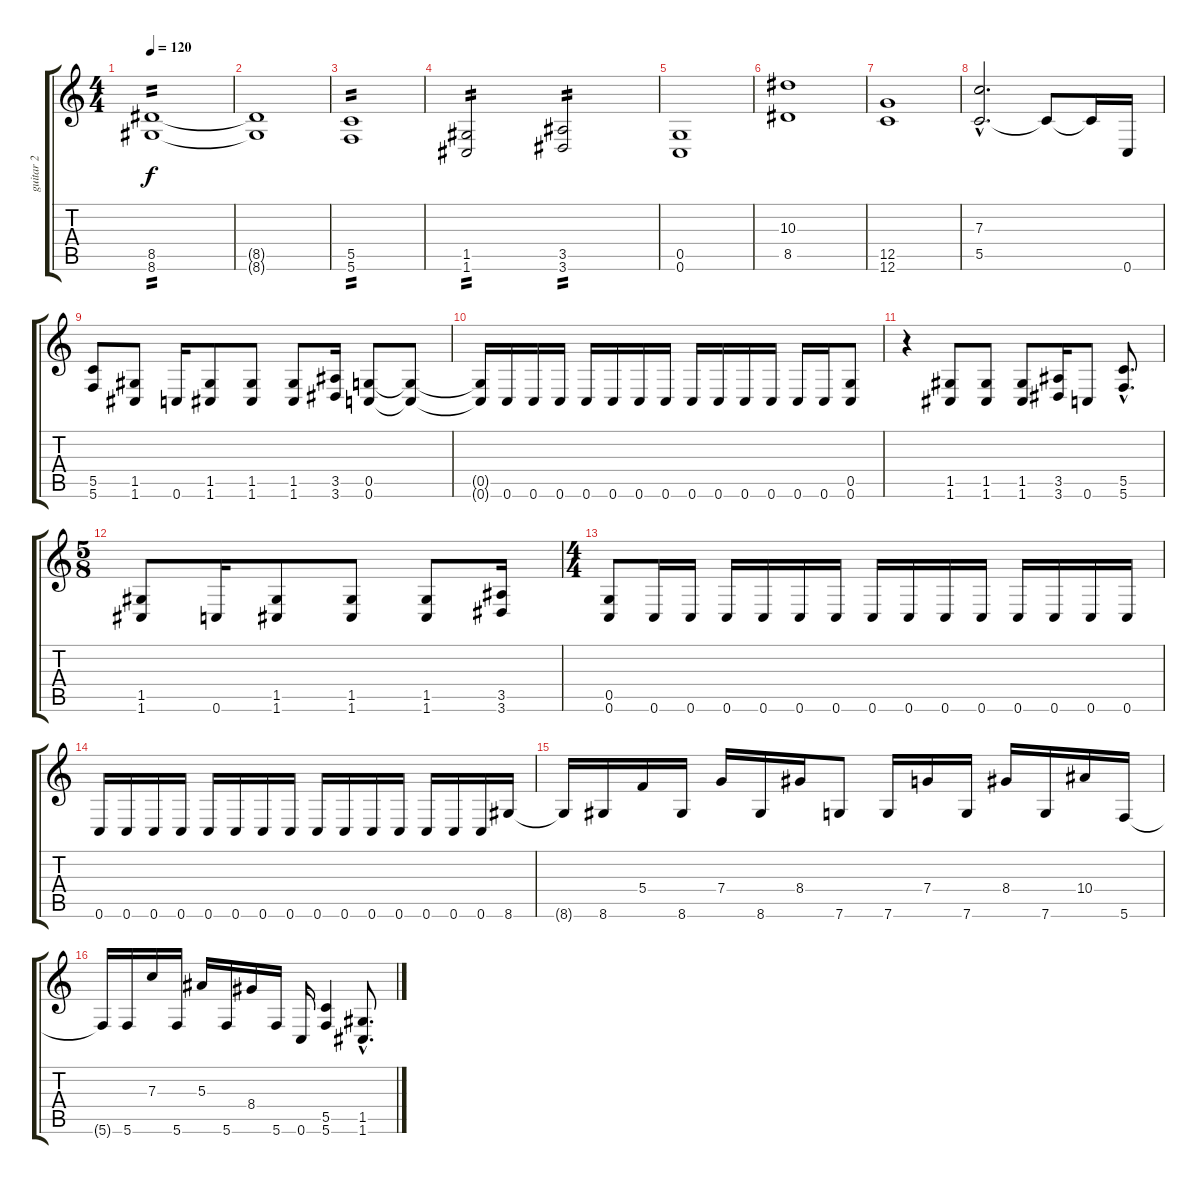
\track ("guitar 2" "guitar 2") {instrument overdrivenguitar}
\staff {score tabs}
\tuning (D4 A3 F3 C3 G2 C2) {hide}
\ts (4 4)
\tempo 120
\clef g2
\ks c
(8.5 8.6).1{tp 2 dy f} |
(8.5{t} 8.6{t}).1 |
(5.5 5.6).1{tp 2} |
(1.5 1.6).2{tp 2} (3.5 3.6).2{tp 2} |
(0.5 0.6).1 |
(10.3 8.5).1 |
(12.5 12.6).1 |
(7.3{hac} 5.5{hac}).2{d} 5.5{t}.8 5.5{t}.16 0.6.16 |
(5.5 5.6).8 (1.5 1.6).8 0.6.16 (1.5 1.6).8 (1.5 1.6).8 (1.5 1.6).8 (3.5 3.6).16 (0.5 0.6).8 (0.5{t} 0.6{t}).8 |
(0.5{t} 0.6{t}).16 0.6.16 0.6.16 0.6.16 0.6.16 0.6.16 0.6.16 0.6.16 0.6.16 0.6.16 0.6.16 0.6.16 0.6.16 0.6.16 (0.5 0.6).8 |
r.4 (1.5 1.6).8 (1.5 1.6).8 (1.5 1.6).8 (3.5 3.6).16 0.6.8 (5.5{hac} 5.6{hac}).8{d} |
\ts (5 8)
(1.5 1.6).8 0.6.16 (1.5 1.6).8 (1.5 1.6).8 (1.5 1.6).8 (3.5 3.6).16 |
\ts (4 4)
(0.5 0.6).8 0.6.16 0.6.16 0.6.16 0.6.16 0.6.16 0.6.16 0.6.16 0.6.16 0.6.16 0.6.16 0.6.16 0.6.16 0.6.16 0.6.16 |
0.6.16 0.6.16 0.6.16 0.6.16 0.6.16 0.6.16 0.6.16 0.6.16 0.6.16 0.6.16 0.6.16 0.6.16 0.6.16 0.6.16 0.6.16 8.6.16 |
8.6{t}.16 8.6.16 5.4.16 8.6.16 7.4.16 8.6.16 8.4.16 7.6.8 7.6.16 7.4.16 7.6.16 8.4.16 7.6.16 10.4.16 5.6.16 |
5.6{t}.16 5.6.16 7.3.16 5.6.16 5.3.16 5.6.16 8.4.16 5.6.16 0.6.16 (5.5 5.6).4 (1.5{hac} 1.6{hac}).8{d}
